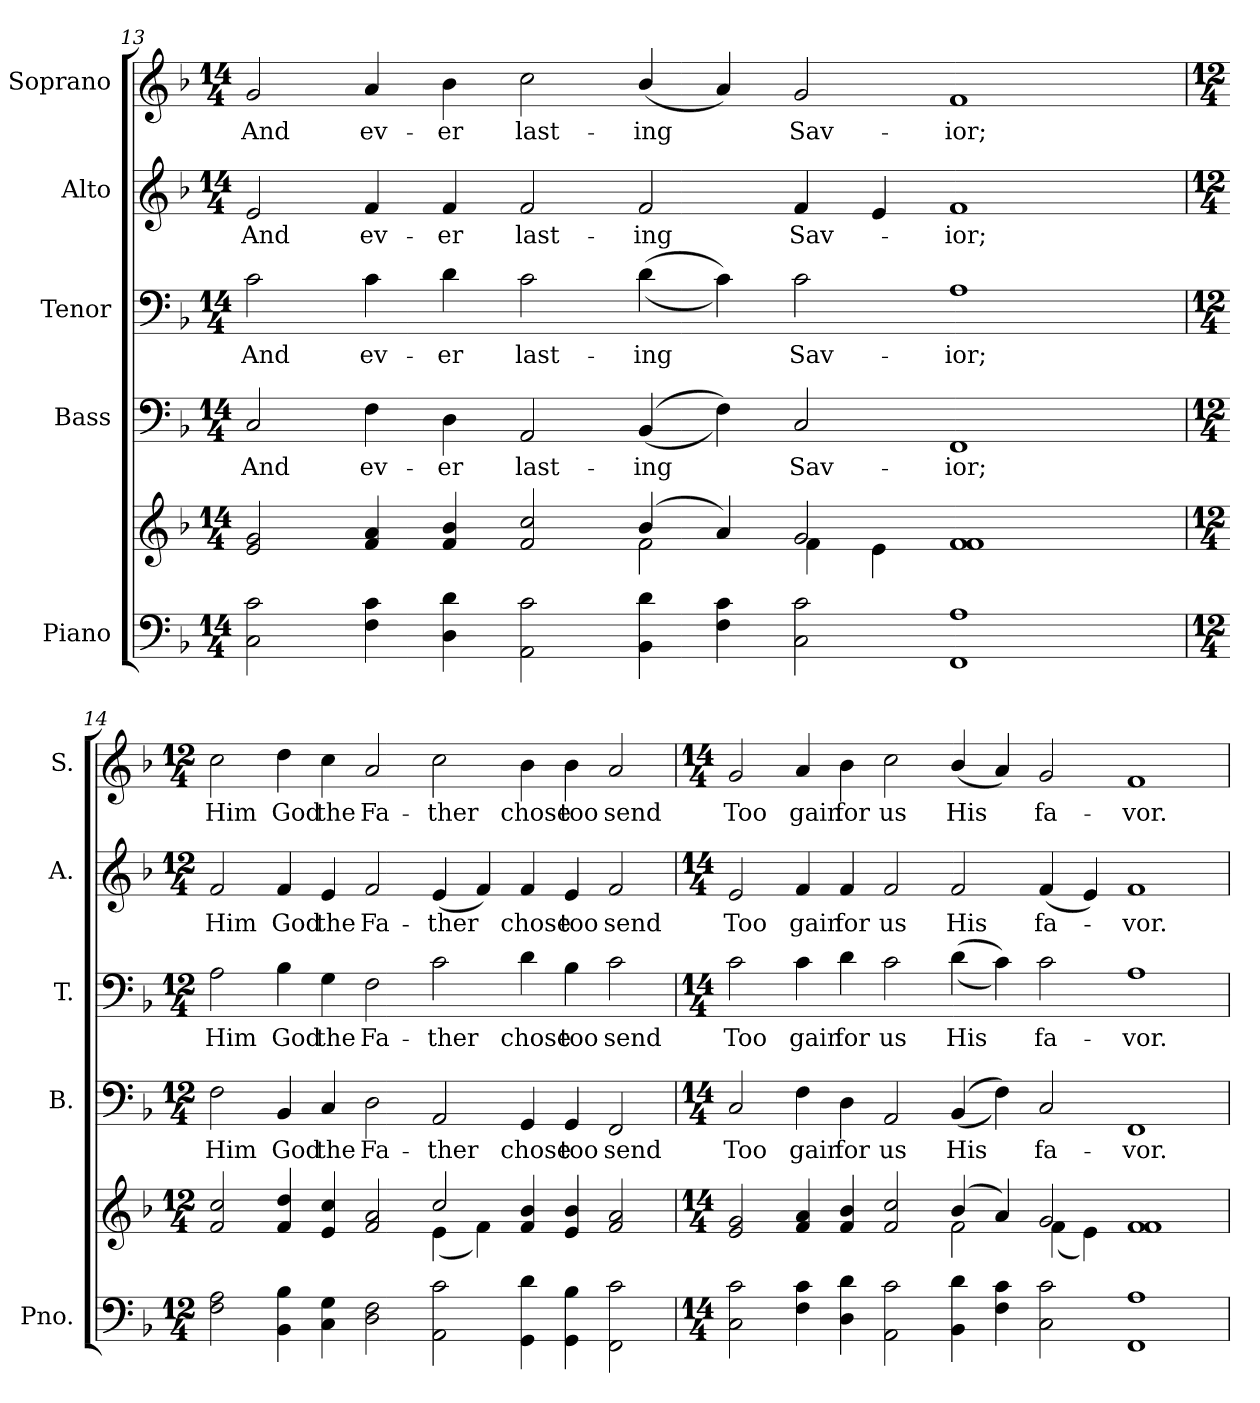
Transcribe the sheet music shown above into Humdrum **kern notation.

**kern	**kern	**kern	**text	**kern	**text	**kern	**text	**kern	**text
*part5	*part5	*part4	*part4	*part3	*part3	*part2	*part2	*part1	*part1
*staff6	*staff5	*staff4	*staff4	*staff3	*staff3	*staff2	*staff2	*staff1	*staff1
*I"Piano	*	*I"Bass	*	*I"Tenor	*	*I"Alto	*	*I"Soprano	*
*I'Pno.	*	*I'B.	*	*I'T.	*	*I'A.	*	*I'S.	*
!!LO:PB:g=z
*clefF4	*clefG2	*clefF4	*	*clefF4	*	*clefG2	*	*clefG2	*
*k[b-]	*k[b-]	*k[b-]	*	*k[b-]	*	*k[b-]	*	*k[b-]	*
*F:	*F:	*F:	*	*F:	*	*F:	*	*F:	*
*M14/4	*M14/4	*M14/4	*	*M14/4	*	*M14/4	*	*M14/4	*
=13	=13	=13	=13	=13	=13	=13	=13	=13	=13
*	*^	*	*	*	*	*	*	*	*
!	!	!	!	!LO:LY:b:color=#000000	!	!	!	!	!	!
!	!	!	!	!	!	!LO:LY:b:color=#000000	!	!	!	!
!	!	!	!	!	!	!	!	!LO:LY:b:color=#000000	!	!
!	!	!	!	!	!	!	!	!	!	!LO:LY:b:color=#000000
2Ci\ 2ci	2ei/ 2gi	1ryy	2Ci/	And	2ci\	And	2ei/	And	2gi/	And
!	!	!	!	!LO:LY:b:color=#000000	!	!	!	!	!	!
!	!	!	!	!	!	!LO:LY:b:color=#000000	!	!	!	!
!	!	!	!	!	!	!	!	!LO:LY:b:color=#000000	!	!
!	!	!	!	!	!	!	!	!	!	!LO:LY:b:color=#000000
4Fi\ 4ci	4fi/ 4ai	.	4Fi\	ev-	4ci\	ev-	4fi/	ev-	4ai/	ev-
!	!	!	!	!LO:LY:b:color=#000000	!	!	!	!	!	!
!	!	!	!	!	!	!LO:LY:b:color=#000000	!	!	!	!
!	!	!	!	!	!	!	!	!LO:LY:b:color=#000000	!	!
!	!	!	!	!	!	!	!	!	!	!LO:LY:b:color=#000000
4Di\ 4di	4fi/ 4b-i	.	4Di\	-er	4di\	-er	4fi/	-er	4b-i\	-er
!	!	!	!	!LO:LY:b:color=#000000	!	!	!	!	!	!
!	!	!	!	!	!	!LO:LY:b:color=#000000	!	!	!	!
!	!	!	!	!	!	!	!	!LO:LY:b:color=#000000	!	!
!	!	!	!	!	!	!	!	!	!	!LO:LY:b:color=#000000
2AAi\ 2ci	2fi/ 2cci	2ryy	2AAi/	last-	2ci\	last-	2fi/	last-	2cci\	last-
!	!	!	!	!LO:LY:b:color=#000000	!	!	!	!	!	!
!	!	!	!	!	!	!LO:LY:b:color=#000000	!	!	!	!
!	!	!	!	!	!	!	!	!LO:LY:b:color=#000000	!	!
!	!	!	!	!	!	!	!	!	!	!LO:LY:b:color=#000000
4BB-i\ 4di	(4b-i/	2fi\	((4BB-i/	-ing	((4di\	-ing	2fi/	-ing	(4b-i/	-ing
4Fi\ 4ci	4ai/)	.	4Fi\))	.	4ci\))	.	.	.	4ai/)	.
!	!	!	!	!LO:LY:b:color=#000000	!	!	!	!	!	!
!	!	!	!	!	!	!LO:LY:b:color=#000000	!	!	!	!
!	!	!	!	!	!	!	!	!LO:LY:b:color=#000000	!	!
!	!	!	!	!	!	!	!	!	!	!LO:LY:b:color=#000000
2Ci\ 2ci	2gi/	4fi\	2Ci/	Sav-	2ci\	Sav-	4fi/	Sav-	2gi/	Sav-
.	.	4ei\	.	.	.	.	4ei/	.	.	.
!	!	!	!	!LO:LY:b:color=#000000	!	!	!	!	!	!
!	!	!	!	!	!	!LO:LY:b:color=#000000	!	!	!	!
!	!	!	!	!	!	!	!	!LO:LY:b:color=#000000	!	!
!	!	!	!	!	!	!	!	!	!	!LO:LY:b:color=#000000
1FFi 1Ai	1fi 1fi	2ryy	1FFi	-ior;	1Ai	-ior;	1fi	-ior;	1fi	-ior;
.	.	2ryy	.	.	.	.	.	.	.	.
!!LO:PB:g=z
=14	=14	=14	=14	=14	=14	=14	=14	=14	=14	=14
*M12/4	*M12/4	*	*M12/4	*	*M12/4	*	*M12/4	*	*M12/4	*
!	!	!	!	!LO:LY:b:color=#000000	!	!	!	!	!	!
!	!	!	!	!	!	!LO:LY:b:color=#000000	!	!	!	!
!	!	!	!	!	!	!	!	!LO:LY:b:color=#000000	!	!
!	!	!	!	!	!	!	!	!	!	!LO:LY:b:color=#000000
2Fi\ 2Ai	2fi/ 2cci	1ryy	2Fi\	Him	2Ai\	Him	2fi/	Him	2cci\	Him
!	!	!	!	!LO:LY:b:color=#000000	!	!	!	!	!	!
!	!	!	!	!	!	!LO:LY:b:color=#000000	!	!	!	!
!	!	!	!	!	!	!	!	!LO:LY:b:color=#000000	!	!
!	!	!	!	!	!	!	!	!	!	!LO:LY:b:color=#000000
4BB-i\ 4B-i	4fi/ 4ddi	.	4BB-i/	God	4B-i\	God	4fi/	God	4ddi\	God
!	!	!	!	!LO:LY:b:color=#000000	!	!	!	!	!	!
!	!	!	!	!	!	!LO:LY:b:color=#000000	!	!	!	!
!	!	!	!	!	!	!	!	!LO:LY:b:color=#000000	!	!
!	!	!	!	!	!	!	!	!	!	!LO:LY:b:color=#000000
4Ci\ 4Gi	4ei/ 4cci	.	4Ci/	the	4Gi\	the	4ei/	the	4cci\	the
!	!	!	!	!LO:LY:b:color=#000000	!	!	!	!	!	!
!	!	!	!	!	!	!LO:LY:b:color=#000000	!	!	!	!
!	!	!	!	!	!	!	!	!LO:LY:b:color=#000000	!	!
!	!	!	!	!	!	!	!	!	!	!LO:LY:b:color=#000000
2Di\ 2Fi	2fi/ 2ai	2ryy	2Di\	Fa-	2Fi\	Fa-	2fi/	Fa-	2ai/	Fa-
!	!	!	!	!LO:LY:b:color=#000000	!	!	!	!	!	!
!	!	!	!	!	!	!LO:LY:b:color=#000000	!	!	!	!
!	!	!	!	!	!	!	!	!LO:LY:b:color=#000000	!	!
!	!	!	!	!	!	!	!	!	!	!LO:LY:b:color=#000000
2AAi\ 2ci	2cci/	(4ei\	2AAi/	-ther	2ci\	-ther	(4ei/	-ther	2cci\	-ther
.	.	4fi\)	.	.	.	.	4fi/)	.	.	.
!	!	!	!	!LO:LY:b:color=#000000	!	!	!	!	!	!
!	!	!	!	!	!	!LO:LY:b:color=#000000	!	!	!	!
!	!	!	!	!	!	!	!	!LO:LY:b:color=#000000	!	!
!	!	!	!	!	!	!	!	!	!	!LO:LY:b:color=#000000
4GGi\ 4di	4fi/ 4b-i	1ryy	4GGi/	chose	4di\	chose	4fi/	chose	4b-i\	chose
!	!	!	!	!LO:LY:b:color=#000000	!	!	!	!	!	!
!	!	!	!	!	!	!LO:LY:b:color=#000000	!	!	!	!
!	!	!	!	!	!	!	!	!LO:LY:b:color=#000000	!	!
!	!	!	!	!	!	!	!	!	!	!LO:LY:b:color=#000000
4GGi\ 4B-i	4ei/ 4b-i	.	4GGi/	too	4B-i\	too	4ei/	too	4b-i\	too
!	!	!	!	!LO:LY:b:color=#000000	!	!	!	!	!	!
!	!	!	!	!	!	!LO:LY:b:color=#000000	!	!	!	!
!	!	!	!	!	!	!	!	!LO:LY:b:color=#000000	!	!
!	!	!	!	!	!	!	!	!	!	!LO:LY:b:color=#000000
2FFi\ 2ci	2fi/ 2ai	.	2FFi/	send	2ci\	send	2fi/	send	2ai/	send
!!LO:PB:g=z
=15	=15	=15	=15	=15	=15	=15	=15	=15	=15	=15
*M14/4	*M14/4	*	*M14/4	*	*M14/4	*	*M14/4	*	*M14/4	*
!	!	!	!	!LO:LY:b:color=#000000	!	!	!	!	!	!
!	!	!	!	!	!	!LO:LY:b:color=#000000	!	!	!	!
!	!	!	!	!	!	!	!	!LO:LY:b:color=#000000	!	!
!	!	!	!	!	!	!	!	!	!	!LO:LY:b:color=#000000
2Ci\ 2ci	2ei/ 2gi	2ryy	2Ci/	Too	2ci\	Too	2ei/	Too	2gi/	Too
!	!	!	!	!LO:LY:b:color=#000000	!	!	!	!	!	!
!	!	!	!	!	!	!LO:LY:b:color=#000000	!	!	!	!
!	!	!	!	!	!	!	!	!LO:LY:b:color=#000000	!	!
!	!	!	!	!	!	!	!	!	!	!LO:LY:b:color=#000000
4Fi\ 4ci	4fi/ 4ai	1ryy	4Fi\	gain	4ci\	gain	4fi/	gain	4ai/	gain
!	!	!	!	!LO:LY:b:color=#000000	!	!	!	!	!	!
!	!	!	!	!	!	!LO:LY:b:color=#000000	!	!	!	!
!	!	!	!	!	!	!	!	!LO:LY:b:color=#000000	!	!
!	!	!	!	!	!	!	!	!	!	!LO:LY:b:color=#000000
4Di\ 4di	4fi/ 4b-i	.	4Di\	for	4di\	for	4fi/	for	4b-i\	for
!	!	!	!	!LO:LY:b:color=#000000	!	!	!	!	!	!
!	!	!	!	!	!	!LO:LY:b:color=#000000	!	!	!	!
!	!	!	!	!	!	!	!	!LO:LY:b:color=#000000	!	!
!	!	!	!	!	!	!	!	!	!	!LO:LY:b:color=#000000
2AAi\ 2ci	2fi/ 2cci	.	2AAi/	us	2ci\	us	2fi/	us	2cci\	us
!	!	!	!	!LO:LY:b:color=#000000	!	!	!	!	!	!
!	!	!	!	!	!	!LO:LY:b:color=#000000	!	!	!	!
!	!	!	!	!	!	!	!	!LO:LY:b:color=#000000	!	!
!	!	!	!	!	!	!	!	!	!	!LO:LY:b:color=#000000
4BB-i\ 4di	(4b-i/	2fi\	((4BB-i/	His	((4di\	His	2fi/	His	(4b-i/	His
4Fi\ 4ci	4ai/)	.	4Fi\))	.	4ci\))	.	.	.	4ai/)	.
!	!	!	!	!LO:LY:b:color=#000000	!	!	!	!	!	!
!	!	!	!	!	!	!LO:LY:b:color=#000000	!	!	!	!
!	!	!	!	!	!	!	!	!LO:LY:b:color=#000000	!	!
!	!	!	!	!	!	!	!	!	!	!LO:LY:b:color=#000000
2Ci\ 2ci	2gi/	(4fi\	2Ci/	fa-	2ci\	fa-	(4fi/	fa-	2gi/	fa-
.	.	4ei\)	.	.	.	.	4ei/)	.	.	.
!	!	!	!	!LO:LY:b:color=#000000	!	!	!	!	!	!
!	!	!	!	!	!	!LO:LY:b:color=#000000	!	!	!	!
!	!	!	!	!	!	!	!	!LO:LY:b:color=#000000	!	!
!	!	!	!	!	!	!	!	!	!	!LO:LY:b:color=#000000
1FFi 1Ai	1fi 1fi	1ryy	1FFi	-vor.	1Ai	-vor.	1fi	-vor.	1fi	-vor.
*	*v	*v	*	*	*	*	*	*	*	*
=	=	=	=	=	=	=	=	=	=
*-	*-	*-	*-	*-	*-	*-	*-	*-	*-
